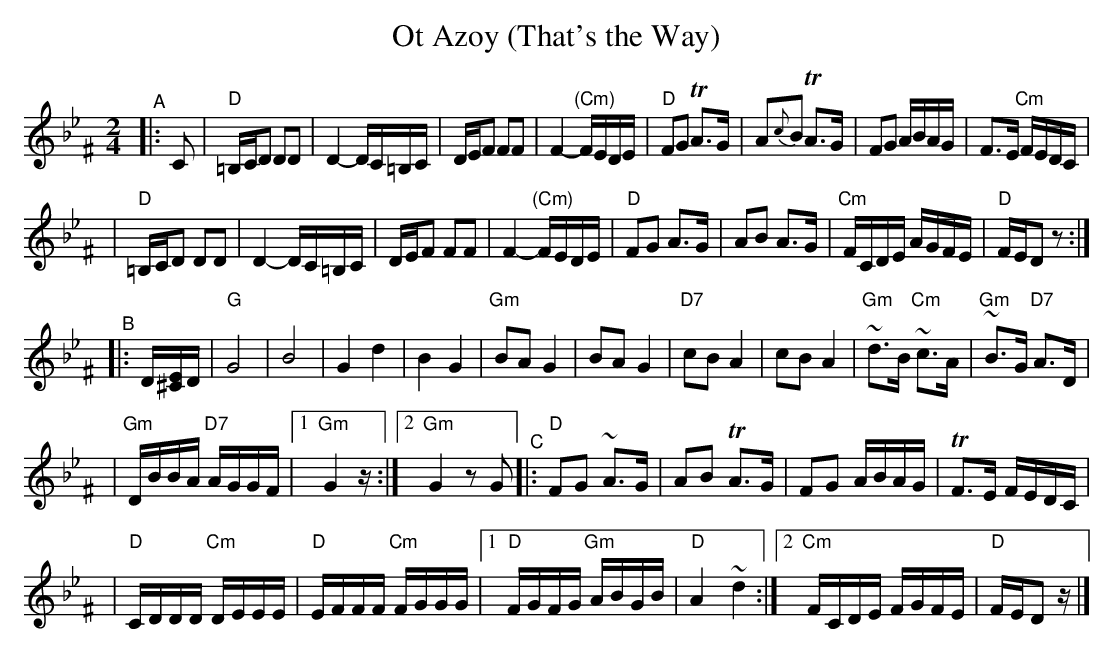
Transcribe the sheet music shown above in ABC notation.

X:1
T: Ot Azoy (That's the Way)
M: 2/4
L: 1/16
K: Dphr^F
"^A"\
|: C2 \
| "D"=B,CD2 D2D2 | D4- DC=B,C | DEF2 F2F2 | F4- "(Cm)"FEDE \
| "D"F2G2 TA3G | A2{c}B2 TA3G | F2G2 ABAG | F3E "Cm"FEDC |
| "D"=B,CD2 D2D2 | D4- DC=B,C | DEF2 F2F2 | F4- "(Cm)"FEDE \
| "D"F2G2 A3G | A2B2 A3G | "Cm"FCDE AGFE | "D"FED2 z2 :|
"^B"\
|: D[E^C]D \
| "G"G8 | B8 | G4 d4 | B4 G4 \
| "Gm"B2A2 G4 | B2A2 G4 | "D7"c2B2 A4 | c2B2 A4 \
| "Gm"~d3B "Cm"~c3A | "Gm"~B3G "D7"A3D |
| "Gm"DBBA "D7"AGGF |1 "Gm"G4 z :|2 "Gm"G4 z2G2 \
"^C"\
|:"D"F2G2 ~A3G | A2B2 TA3G | F2G2 ABAG | TF3E FEDC |
| "D"CDDD "Cm"DEEE | "D"EFFF "Cm"FGGG \
|1 "D"FGFG "Gm"ABGB | "D"A4 ~d4 :|2 "Cm"FCDE FGFE | "D"FED2 z |]
